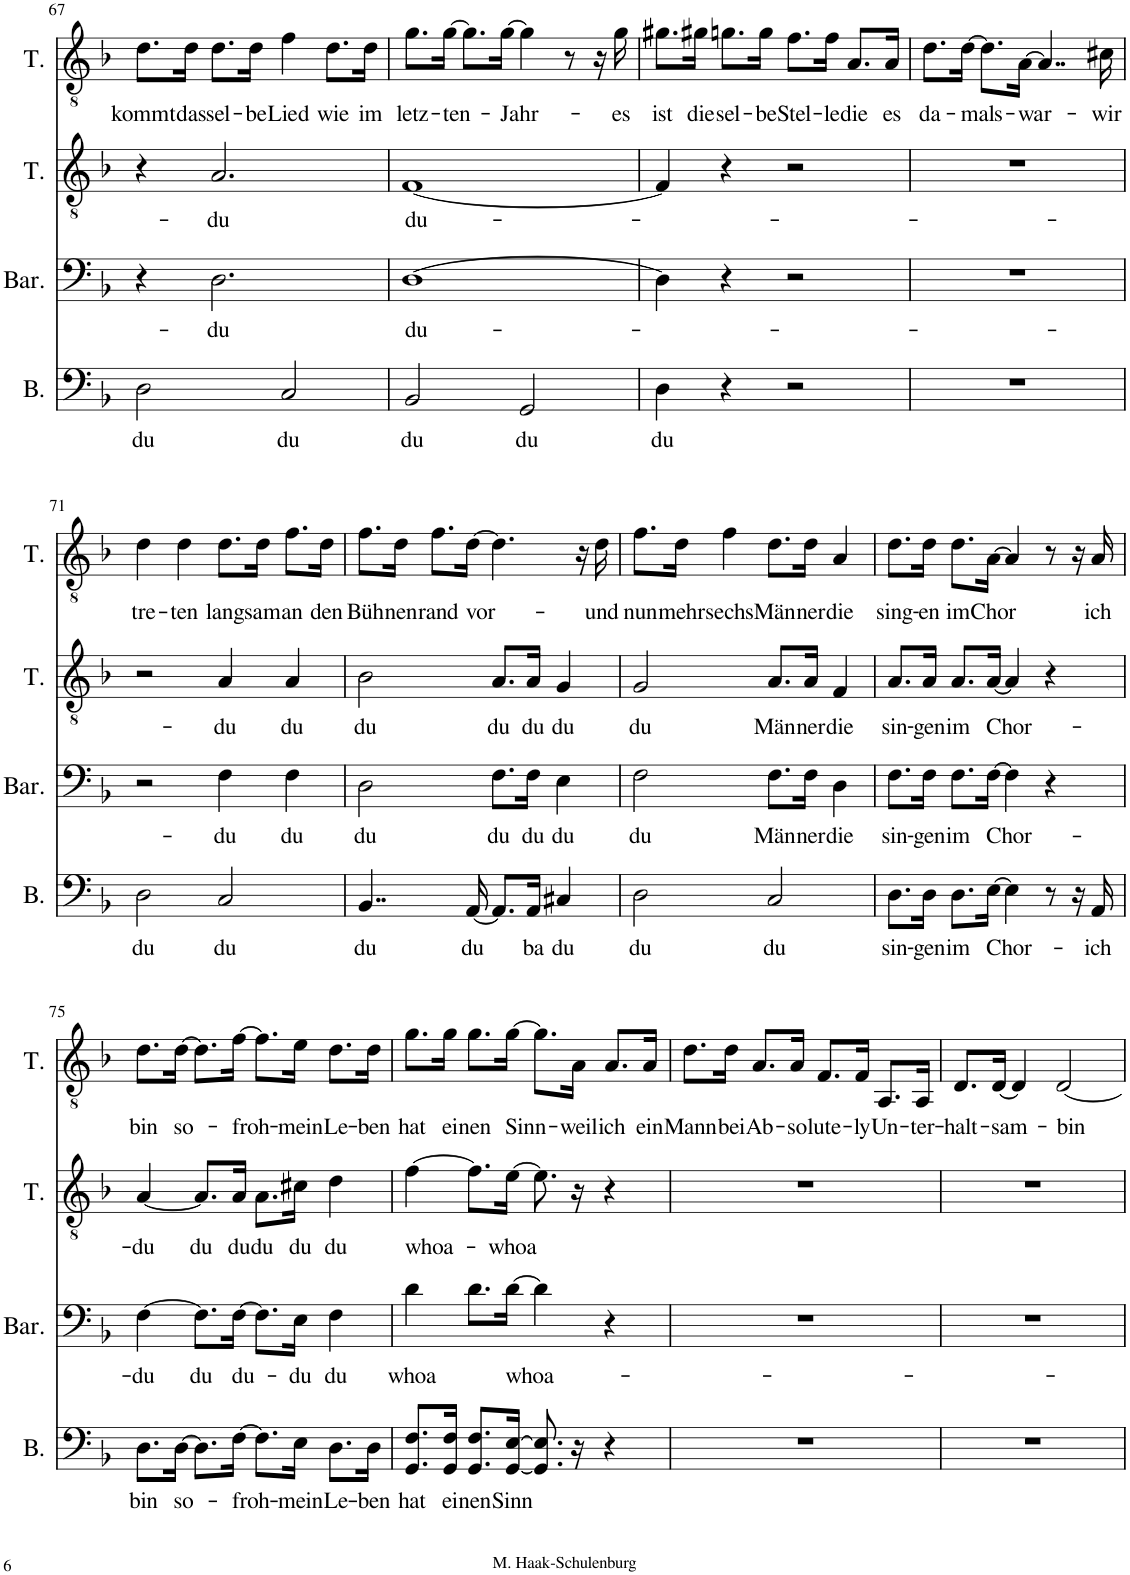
**kern	**text	**kern	**text	**kern	**text	**kern	**text
*part4	*part4	*part3	*part3	*part2	*part2	*part1	*part1
*staff4	*staff4	*staff3	*staff3	*staff2	*staff2	*staff1	*staff1
*I"Bass	*	*I"Baritone	*	*I"Tenor	*	*I"Tenor	*
*I'B.	*	*I'Bar.	*	*I'T.	*	*I'T.	*
!!LO:PB:g=z
*clefF4	*	*clefF4	*	*clefGv2	*	*clefGv2	*
*k[b-]	*	*k[b-]	*	*k[b-]	*	*k[b-]	*
*M4/4	*	*M4/4	*	*M4/4	*	*M4/4	*
=67	=67	=67	=67	=67	=67	=67	=67
!	!LO:LY:b	!	!	!	!	!	!LO:LY:b
2D\	du	4r	.	4r	.	8.d\L	kommt
!	!	!	!	!	!	!	!LO:LY:b
.	.	.	.	.	.	16d\Jk	das-
!	!	!	!LO:LY:b	!	!LO:LY:b	!	!LO:LY:b
.	.	2.D\	-du	2.A/	-du	8.d\L	-sel-
!	!	!	!	!	!	!	!LO:LY:b
.	.	.	.	.	.	16d\Jk	-be
!	!LO:LY:b	!	!	!	!	!	!LO:LY:b
2C/	du	.	.	.	.	4f\	Lied
!	!	!	!	!	!	!	!LO:LY:b
.	.	.	.	.	.	8.d\L	wie
!	!	!	!	!	!	!	!LO:LY:b
.	.	.	.	.	.	16d\Jk	im
=68	=68	=68	=68	=68	=68	=68	=68
!	!LO:LY:b	!	!LO:LY:b	!	!LO:LY:b	!	!LO:LY:b
2BB-/	du	[1D	du-	[1F	du-	8.g\L	letz-
!	!	!	!	!	!	!	!LO:LY:b
.	.	.	.	.	.	[16g\Jk	-ten-
.	.	.	.	.	.	8.g\L]	.
!	!	!	!	!	!	!	!LO:LY:b
.	.	.	.	.	.	[16g\Jk	Jahr-
!	!LO:LY:b	!	!	!	!	!	!
2GG/	du	.	.	.	.	4g\]	.
.	.	.	.	.	.	8r	.
.	.	.	.	.	.	16r	.
!	!	!	!	!	!	!	!LO:LY:b
.	.	.	.	.	.	16g\	es
=69	=69	=69	=69	=69	=69	=69	=69
!	!LO:LY:b	!	!	!	!	!	!LO:LY:b
4D\	du	4D\]	.	4F/]	.	8.g#X\L	ist
!	!	!	!	!	!	!	!LO:LY:b
.	.	.	.	.	.	16g#X\Jk	die-
!	!	!	!	!	!	!	!LO:LY:b
4r	.	4r	.	4r	.	8.gn\L	-sel-
!	!	!	!	!	!	!	!LO:LY:b
.	.	.	.	.	.	16g\Jk	-be
!	!	!	!	!	!	!	!LO:LY:b
2r	.	2r	.	2r	.	8.f\L	Stel-
!	!	!	!	!	!	!	!LO:LY:b
.	.	.	.	.	.	16f\Jk	-le
!	!	!	!	!	!	!	!LO:LY:b
.	.	.	.	.	.	8.A/L	die
!	!	!	!	!	!	!	!LO:LY:b
.	.	.	.	.	.	16A/Jk	es
=70	=70	=70	=70	=70	=70	=70	=70
!	!	!	!	!	!	!	!LO:LY:b
1r	.	1r	.	1r	.	8.d\L	da-
!	!	!	!	!	!	!	!LO:LY:b
.	.	.	.	.	.	[16d\Jk	-mals-
.	.	.	.	.	.	8.d\L]	.
!	!	!	!	!	!	!	!LO:LY:b
.	.	.	.	.	.	[16A\Jk	war-
.	.	.	.	.	.	4..A/]	.
!	!	!	!	!	!	!	!LO:LY:b
.	.	.	.	.	.	16c#X\	wir
!!LO:LB:g=z
=71	=71	=71	=71	=71	=71	=71	=71
!	!LO:LY:b	!	!	!	!	!	!LO:LY:b
2D\	du	2r	.	2r	.	4d\	tre-
!	!	!	!	!	!	!	!LO:LY:b
.	.	.	.	.	.	4d\	-ten
!	!LO:LY:b	!	!LO:LY:b	!	!LO:LY:b	!	!LO:LY:b
2C/	du	4F\	-du	4A/	du	8.d\L	lang-
!	!	!	!	!	!	!	!LO:LY:b
.	.	.	.	.	.	16d\Jk	-sam
!	!	!	!LO:LY:b	!	!LO:LY:b	!	!LO:LY:b
.	.	4F\	du	4A/	du	8.f\L	an
!	!	!	!	!	!	!	!LO:LY:b
.	.	.	.	.	.	16d\Jk	den
=72	=72	=72	=72	=72	=72	=72	=72
!	!LO:LY:b	!	!LO:LY:b	!	!LO:LY:b	!	!LO:LY:b
4..BB-/	du	2D\	du	2B-\	du	8.f\L	Büh-
!	!	!	!	!	!	!	!LO:LY:b
.	.	.	.	.	.	16d\Jk	-nen-
!	!	!	!	!	!	!	!LO:LY:b
.	.	.	.	.	.	8.f\L	-rand
!	!LO:LY:b	!	!	!	!	!	!LO:LY:b
[16AA/	du	.	.	.	.	[16d\Jk	vor-
!	!	!	!LO:LY:b	!	!LO:LY:b	!	!
8.AA/L]	.	8.F\L	du	8.A/L	du	4.d\]	.
!	!LO:LY:b	!	!LO:LY:b	!	!LO:LY:b	!	!
16AA/Jk	ba	16F\Jk	du	16A/Jk	du	.	.
!	!LO:LY:b	!	!LO:LY:b	!	!LO:LY:b	!	!
4C#X/	du	4E\	du	4G/	du	.	.
.	.	.	.	.	.	16r	.
!	!	!	!	!	!	!	!LO:LY:b
.	.	.	.	.	.	16d\	und
=73	=73	=73	=73	=73	=73	=73	=73
!	!LO:LY:b	!	!LO:LY:b	!	!LO:LY:b	!	!LO:LY:b
2D\	du	2F\	du	2G/	du	8.f\L	nun-
!	!	!	!	!	!	!	!LO:LY:b
.	.	.	.	.	.	16d\Jk	-mehr
!	!	!	!	!	!	!	!LO:LY:b
.	.	.	.	.	.	4f\	sechs
!	!LO:LY:b	!	!LO:LY:b	!	!LO:LY:b	!	!LO:LY:b
2C/	du	8.F\L	Män-	8.A/L	Män-	8.d\L	Män-
!	!	!	!LO:LY:b	!	!LO:LY:b	!	!LO:LY:b
.	.	16F\Jk	-ner	16A/Jk	-ner	16d\Jk	-ner
!	!	!	!LO:LY:b	!	!LO:LY:b	!	!LO:LY:b
.	.	4D\	die	4F/	die	4A/	die
=74	=74	=74	=74	=74	=74	=74	=74
!	!LO:LY:b	!	!LO:LY:b	!	!LO:LY:b	!	!LO:LY:b
8.D\L	sin-	8.F\L	sin-	8.A/L	sin-	8.d\L	sing-
!	!LO:LY:b	!	!LO:LY:b	!	!LO:LY:b	!	!LO:LY:b
16D\Jk	-gen	16F\Jk	-gen-	16A/Jk	-gen	16d\Jk	-en
!	!LO:LY:b	!	!LO:LY:b	!	!LO:LY:b	!	!LO:LY:b
8.D\L	im	8.F\L	-im	8.A/L	im	8.d\L	im
!	!LO:LY:b	!	!LO:LY:b	!	!LO:LY:b	!	!LO:LY:b
[16E\Jk	Chor-	[16F\Jk	Chor-	[16A/Jk	Chor-	[16A\Jk	Chor
4E\]	.	4F\]	.	4A/]	.	4A/]	.
8r	.	4r	.	4r	.	8r	.
16r	.	.	.	.	.	16r	.
!	!LO:LY:b	!	!	!	!	!	!LO:LY:b
16AA/	ich	.	.	.	.	16A/	ich
!!LO:LB:g=z
=75	=75	=75	=75	=75	=75	=75	=75
!	!LO:LY:b	!	!LO:LY:b	!	!LO:LY:b	!	!LO:LY:b
8.D\L	bin	[4F\	du	[4A/	du	8.d\L	bin
!	!LO:LY:b	!	!	!	!	!	!LO:LY:b
[16D\Jk	so-	.	.	.	.	[16d\Jk	so-
!	!	!	!LO:LY:b	!	!LO:LY:b	!	!
8.D\L]	.	8.F\L]	du	8.A/L]	du	8.d\L]	.
!	!LO:LY:b	!	!LO:LY:b	!	!LO:LY:b	!	!LO:LY:b
[16F\Jk	froh-	[16F\Jk	du-	16A/Jk	du	[16f\Jk	froh-
!	!	!	!	!	!LO:LY:b	!	!
8.F\L]	.	8.F\L]	.	8.A\L	du	8.f\L]	.
!	!LO:LY:b	!	!LO:LY:b	!	!LO:LY:b	!	!LO:LY:b
16E\Jk	mein	16E\Jk	-du	16c#X\Jk	du	16e\Jk	mein
!	!LO:LY:b	!	!LO:LY:b	!	!LO:LY:b	!	!LO:LY:b
8.D\L	Le-	4F\	du	4d\	du	8.d\L	Le-
!	!LO:LY:b	!	!	!	!	!	!LO:LY:b
16D\Jk	-ben	.	.	.	.	16d\Jk	-ben
=76	=76	=76	=76	=76	=76	=76	=76
!	!LO:LY:b	!	!LO:LY:b	!	!LO:LY:b	!	!LO:LY:b
8.GG/ 8.F/L	hat	4d\	whoa	[4f\	whoa-	8.g\L	hat
!	!LO:LY:b	!	!	!	!	!	!LO:LY:b
16GG/ 16F/Jk	ei-	.	.	.	.	16g\Jk	ei-
!	!LO:LY:b	!	!	!	!	!	!LO:LY:b
8.GG/ 8.F/L	-nen	8.d\L	.	8.f\L]	.	8.g\L	-nen
!	!LO:LY:b	!	!LO:LY:b	!	!LO:LY:b	!	!LO:LY:b
[16GG/ [16E/Jk	Sinn	[16d\Jk	whoa-	[16e\Jk	-whoa	[16g\Jk	Sinn-
8.GG/] 8.E/]	.	4d\]	.	8.e\]	.	8.g\L]	.
!	!	!	!	!	!	!	!LO:LY:b
16r	.	.	.	16r	.	16A\Jk	weil
!	!	!	!	!	!	!	!LO:LY:b
4r	.	4r	.	4r	.	8.A/L	ich
!	!	!	!	!	!	!	!LO:LY:b
.	.	.	.	.	.	16A/Jk	ein
=77	=77	=77	=77	=77	=77	=77	=77
!	!	!	!	!	!	!	!LO:LY:b
1r	.	1r	.	1r	.	8.d\L	Mann
!	!	!	!	!	!	!	!LO:LY:b
.	.	.	.	.	.	16d\Jk	bei
!	!	!	!	!	!	!	!LO:LY:b
.	.	.	.	.	.	8.A/L	Ab-
!	!	!	!	!	!	!	!LO:LY:b
.	.	.	.	.	.	16A/Jk	-so-
!	!	!	!	!	!	!	!LO:LY:b
.	.	.	.	.	.	8.F/L	-lute-
!	!	!	!	!	!	!	!LO:LY:b
.	.	.	.	.	.	16F/Jk	-ly
!	!	!	!	!	!	!	!LO:LY:b
.	.	.	.	.	.	8.AA/L	Un-
!	!	!	!	!	!	!	!LO:LY:b
.	.	.	.	.	.	16AA/Jk	-ter-
=78	=78	=78	=78	=78	=78	=78	=78
!	!	!	!	!	!	!	!LO:LY:b
1r	.	1r	.	1r	.	8.D/L	-halt-
!	!	!	!	!	!	!	!LO:LY:b
.	.	.	.	.	.	[16D/Jk	-sam-
.	.	.	.	.	.	4D/]	.
!	!	!	!	!	!	!	!LO:LY:b
.	.	.	.	.	.	[2D/	-bin-
=	=	=	=	=	=	=	=
*-	*-	*-	*-	*-	*-	*-	*-
